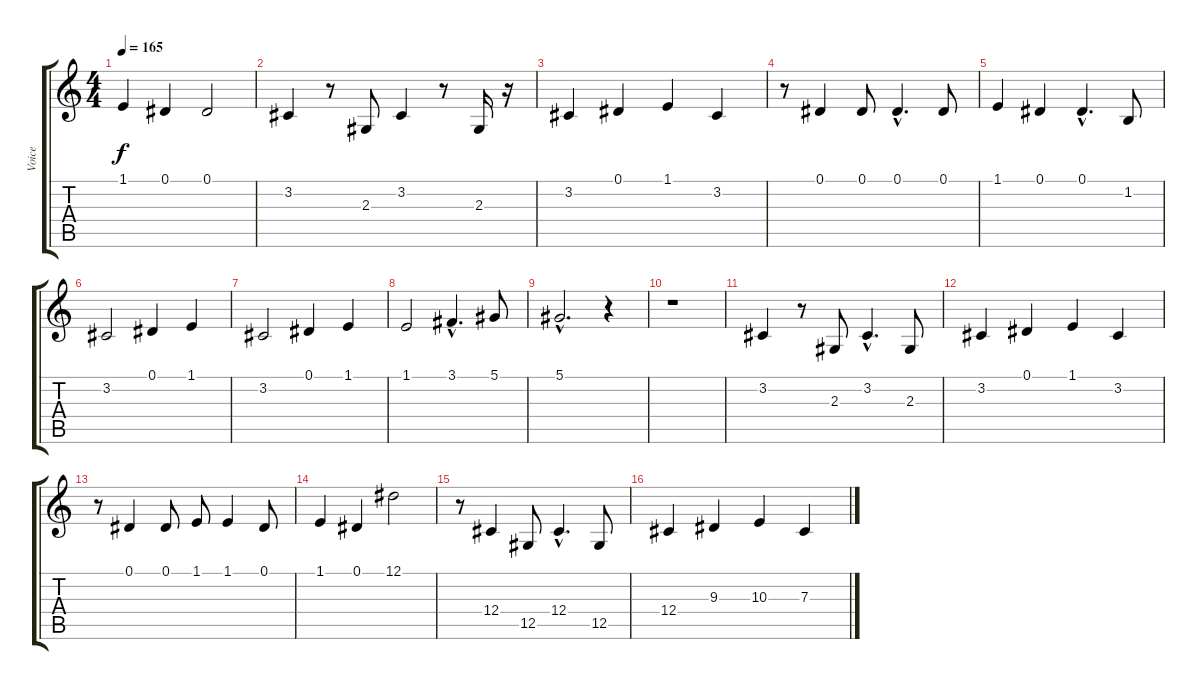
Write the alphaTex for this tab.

\track ("Voice" "Voice") {instrument trumpet}
\staff {score tabs}
\tuning (Eb4 Bb3 Gb3 Db3 Ab2 Eb2) {hide}
\ts (4 4)
\tempo 165
\clef g2
\ks c
1.1.4{dy f} 0.1.4 0.1.2 |
3.2.4 r.8 2.3.8 3.2.4 r.8 2.3.16 r.16 |
3.2.4 0.1.4 1.1.4 3.2.4 |
r.8 0.1.4 0.1.8 0.1{hac}.4{d} 0.1.8 |
1.1.4 0.1.4 0.1{hac}.4{d} 1.2.8 |
3.2.2 0.1.4 1.1.4 |
3.2.2{volume 16 balance 8} 0.1.4 1.1.4 |
1.1.2 3.1{hac}.4{d} 5.1.8 |
5.1{hac}.2{d} r.4 |
r.1 |
3.2.4 r.8 2.3.8 3.2{hac}.4{d} 2.3.8 |
3.2.4 0.1.4 1.1.4 3.2.4 |
r.8 0.1.4 0.1.8 1.1.8 1.1.4 0.1.8 |
1.1.4 0.1.4 12.1.2 |
r.8 12.4.4 12.5.8 12.4{hac}.4{d} 12.5.8 |
12.4.4 9.3.4 10.3.4 7.3.4
